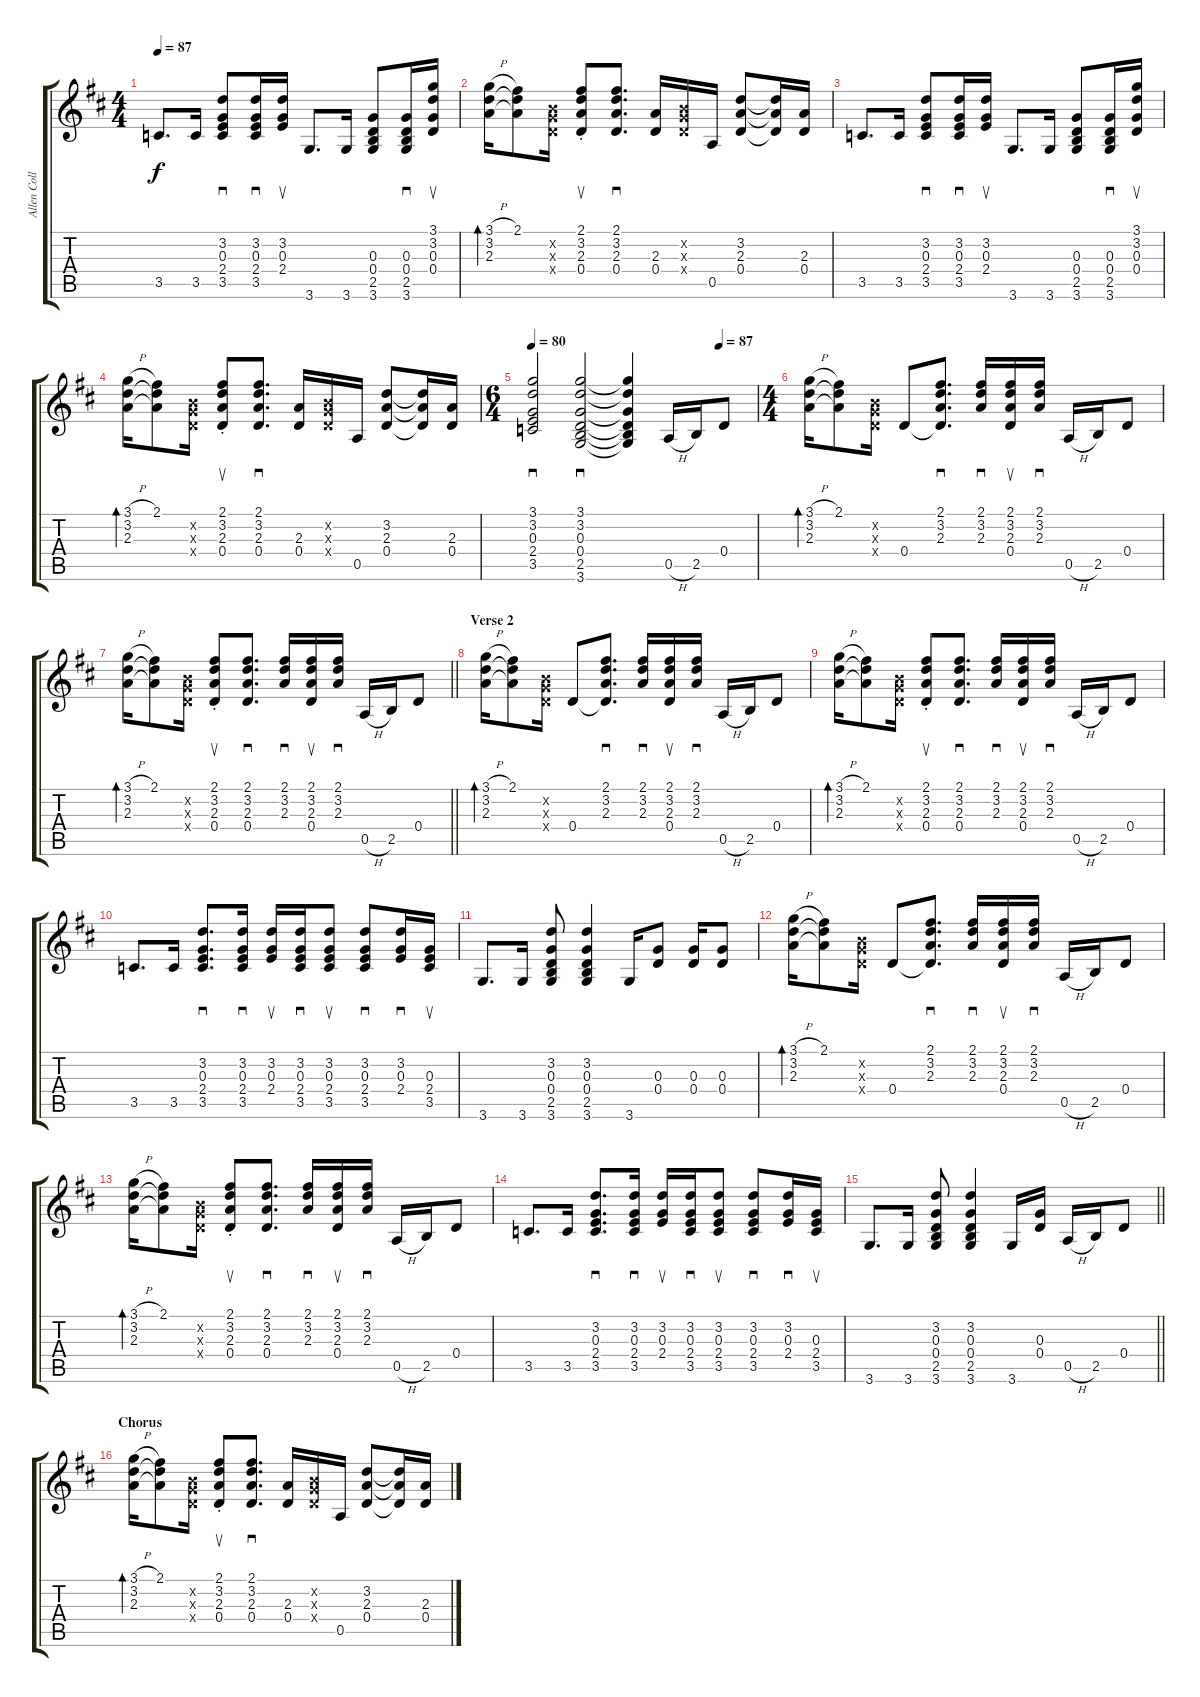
\track ("Allen Collins - Acoustic Guitar" "Allen Coll") {instrument acousticguitarsteel}
\staff {score tabs}
\tuning (E4 B3 G3 D3 A2 E2) {hide}
\ts (4 4)
\tempo 87
\clef g2
\ks d
3.5.8{d dy f} 3.5.16 (3.2 0.3 2.4 3.5).8{sd} (3.2 0.3 2.4 3.5).16{sd} (3.2 0.3 2.4).16{su} 3.6.8{d} 3.6.16 (0.3 0.4 2.5 3.6).8 (0.3 0.4 2.5 3.6).16{sd} (3.1 3.2 0.3 0.4).16{su} |
(3.1{h} 3.2 2.3).16{bd 60} (2.1 3.2{t} 2.3{t}).8 (0.2{x} 0.3{x} 0.4{x}).16 (2.1{st} 3.2{st} 2.3{st} 0.4{st}).8{su} (2.1 3.2 2.3 0.4).8{d sd} (2.3 0.4).16 (0.2{x} 0.3{x} 0.4{x}).16 0.5.16 (3.2 2.3 0.4).8 (3.2{t} 2.3{t} 0.4{t}).16 (2.3 0.4).16 |
3.5.8{d} 3.5.16 (3.2 0.3 2.4 3.5).8{sd} (3.2 0.3 2.4 3.5).16{sd} (3.2 0.3 2.4).16{su} 3.6.8{d} 3.6.16 (0.3 0.4 2.5 3.6).8 (0.3 0.4 2.5 3.6).16{sd} (3.1 3.2 0.3 0.4).16{su} |
(3.1{h} 3.2 2.3).16{bd 60} (2.1 3.2{t} 2.3{t}).8 (0.2{x} 0.3{x} 0.4{x}).16 (2.1{st} 3.2{st} 2.3{st} 0.4{st}).8{su} (2.1 3.2 2.3 0.4).8{d sd} (2.3 0.4).16 (0.2{x} 0.3{x} 0.4{x}).16 0.5.16 (3.2 2.3 0.4).8 (3.2{t} 2.3{t} 0.4{t}).16 (2.3 0.4).16 |
\ts (6 4)
\tempo 80
\tempo (87 0.8333333333333334)
(3.1 3.2 0.3 2.4 3.5).2{sd} (3.1 3.2 0.3 0.4 2.5 3.6).2{sd} (3.1{t} 3.2{t} 0.3{t} 0.4{t} 2.5{t} 3.6{t}).4 0.5{h}.16 2.5.16 0.4.8 |
\ts (4 4)
(3.1{h} 3.2 2.3).16{bd 60} (2.1 3.2{t} 2.3{t}).8 (0.2{x} 0.3{x} 0.4{x}).16 0.4.8 (2.1 3.2 2.3 0.4{t}).8{d sd} (2.1 3.2 2.3).16{sd} (2.1 3.2 2.3 0.4).16{su} (2.1 3.2 2.3).16{sd} 0.5{h}.16 2.5.16 0.4.8 |
\barLineRight lightlight
(3.1{h} 3.2 2.3).16{bd 60} (2.1 3.2{t} 2.3{t}).8 (0.2{x} 0.3{x} 0.4{x}).16 (2.1{st} 3.2{st} 2.3{st} 0.4{st}).8{su} (2.1 3.2 2.3 0.4).8{d sd} (2.1 3.2 2.3).16{sd} (2.1 3.2 2.3 0.4).16{su} (2.1 3.2 2.3).16{sd} 0.5{h}.16 2.5.16 0.4.8 |
\section ("" "Verse 2")
(3.1{h} 3.2 2.3).16{bd 60} (2.1 3.2{t} 2.3{t}).8 (0.2{x} 0.3{x} 0.4{x}).16 0.4.8 (2.1 3.2 2.3 0.4{t}).8{d sd} (2.1 3.2 2.3).16{sd} (2.1 3.2 2.3 0.4).16{su} (2.1 3.2 2.3).16{sd} 0.5{h}.16 2.5.16 0.4.8 |
(3.1{h} 3.2 2.3).16{bd 60} (2.1 3.2{t} 2.3{t}).8 (0.2{x} 0.3{x} 0.4{x}).16 (2.1{st} 3.2{st} 2.3{st} 0.4{st}).8{su} (2.1 3.2 2.3 0.4).8{d sd} (2.1 3.2 2.3).16{sd} (2.1 3.2 2.3 0.4).16{su} (2.1 3.2 2.3).16{sd} 0.5{h}.16 2.5.16 0.4.8 |
3.5.8{d} 3.5.16 (3.2 0.3 2.4 3.5).8{d sd} (3.2 0.3 2.4 3.5).16{sd} (3.2 0.3 2.4).16{su} (3.2 0.3 2.4 3.5).16{sd} (3.2 0.3 2.4 3.5).8{su} (3.2 0.3 2.4 3.5).8{sd} (3.2 0.3 2.4).16{sd} (0.3 2.4 3.5).16{su} |
3.6.8{d} 3.6.16 (3.2 0.3 0.4 2.5 3.6).8 (3.2 0.3 0.4 2.5 3.6).4 3.6.16 (0.3 0.4).8 (0.3 0.4).16 (0.3 0.4).8 |
(3.1{h} 3.2 2.3).16{bd 60} (2.1 3.2{t} 2.3{t}).8 (0.2{x} 0.3{x} 0.4{x}).16 0.4.8 (2.1 3.2 2.3 0.4{t}).8{d sd} (2.1 3.2 2.3).16{sd} (2.1 3.2 2.3 0.4).16{su} (2.1 3.2 2.3).16{sd} 0.5{h}.16 2.5.16 0.4.8 |
(3.1{h} 3.2 2.3).16{bd 60} (2.1 3.2{t} 2.3{t}).8 (0.2{x} 0.3{x} 0.4{x}).16 (2.1{st} 3.2{st} 2.3{st} 0.4{st}).8{su} (2.1 3.2 2.3 0.4).8{d sd} (2.1 3.2 2.3).16{sd} (2.1 3.2 2.3 0.4).16{su} (2.1 3.2 2.3).16{sd} 0.5{h}.16 2.5.16 0.4.8 |
3.5.8{d} 3.5.16 (3.2 0.3 2.4 3.5).8{d sd} (3.2 0.3 2.4 3.5).16{sd} (3.2 0.3 2.4).16{su} (3.2 0.3 2.4 3.5).16{sd} (3.2 0.3 2.4 3.5).8{su} (3.2 0.3 2.4 3.5).8{sd} (3.2 0.3 2.4).16{sd} (0.3 2.4 3.5).16{su} |
\barLineRight lightlight
3.6.8{d} 3.6.16 (3.2 0.3 0.4 2.5 3.6).8 (3.2 0.3 0.4 2.5 3.6).4 3.6.16 (0.3 0.4).16 0.5{h}.16 2.5.16 0.4.8 |
\section ("" "Chorus")
(3.1{h} 3.2 2.3).16{bd 60} (2.1 3.2{t} 2.3{t}).8 (0.2{x} 0.3{x} 0.4{x}).16 (2.1{st} 3.2{st} 2.3{st} 0.4{st}).8{su} (2.1 3.2 2.3 0.4).8{d sd} (2.3 0.4).16 (0.2{x} 0.3{x} 0.4{x}).16 0.5.16 (3.2 2.3 0.4).8 (3.2{t} 2.3{t} 0.4{t}).16 (2.3 0.4).16
